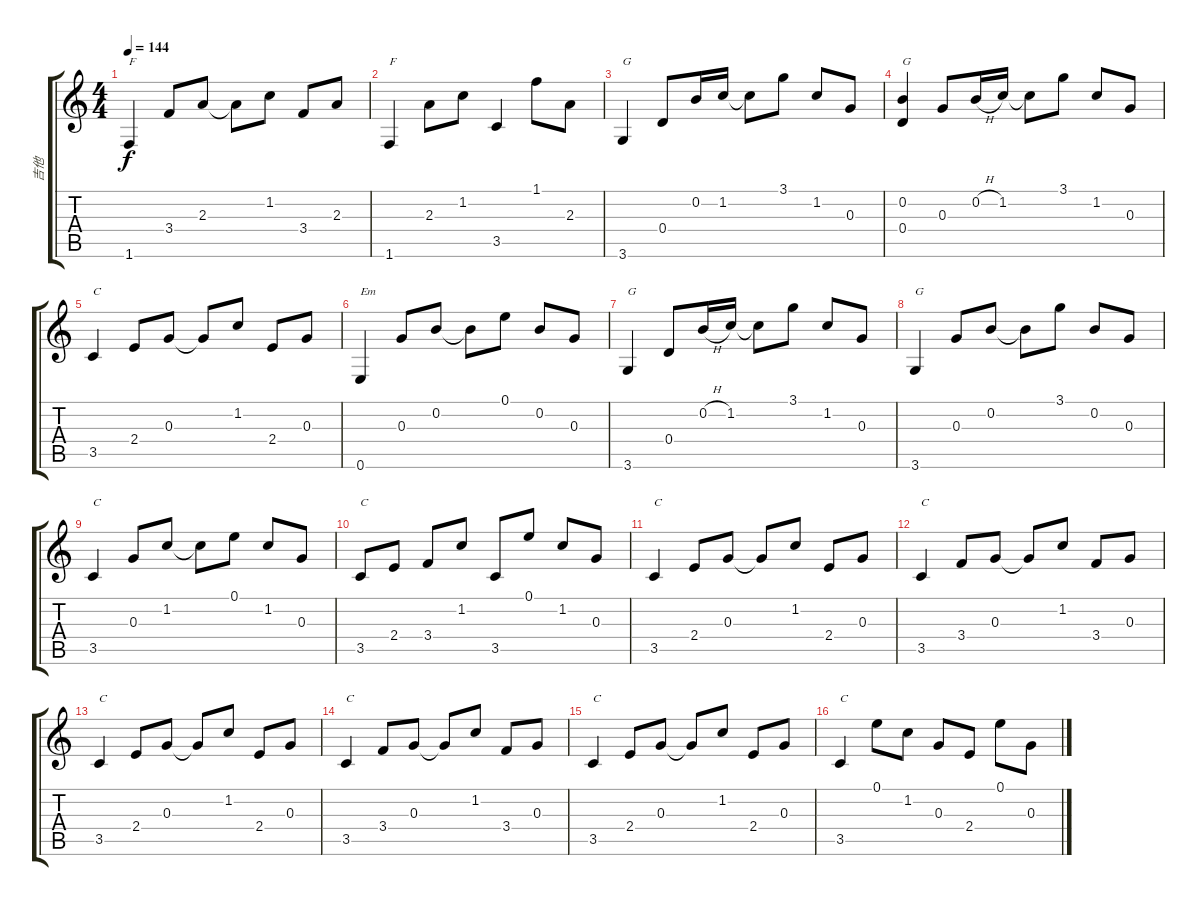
\track ("吉他" "吉他") {instrument acousticguitarsteel}
\staff {score tabs}
\tuning (E4 B3 G3 D3 A2 E2) {hide}
\ts (4 4)
\tempo 144
\clef g2
\ks c
1.6.4{txt "F" dy f} 3.4.8 2.3.8 2.3{t}.8 1.2.8 3.4.8 2.3.8 |
1.6.4{txt "F"} 2.3.8 1.2.8 3.5.4 1.1.8 2.3.8 |
3.6.4{txt "G"} 0.4.8 0.2.16 1.2.16 1.2{t}.8 3.1.8 1.2.8 0.3.8 |
(0.2 0.4).4{txt "G"} 0.3.8 0.2{h}.16 1.2.16 1.2{t}.8 3.1.8 1.2.8 0.3.8 |
3.5.4{txt "C"} 2.4.8 0.3.8 0.3{t}.8 1.2.8 2.4.8 0.3.8 |
0.6.4{txt "Em"} 0.3.8 0.2.8 0.2{t}.8 0.1.8 0.2.8 0.3.8 |
3.6.4{txt "G"} 0.4.8 0.2{h}.16 1.2.16 1.2{t}.8 3.1.8 1.2.8 0.3.8 |
3.6.4{txt "G"} 0.3.8 0.2.8 0.2{t}.8 3.1.8 0.2.8 0.3.8 |
3.5.4{txt "C"} 0.3.8 1.2.8 1.2{t}.8 0.1.8 1.2.8 0.3.8 |
3.5.8{txt "C"} 2.4.8 3.4.8 1.2.8 3.5.8 0.1.8 1.2.8 0.3.8 |
3.5.4{txt "C"} 2.4.8 0.3.8 0.3{t}.8 1.2.8 2.4.8 0.3.8 |
3.5.4{txt "C"} 3.4.8 0.3.8 0.3{t}.8 1.2.8 3.4.8 0.3.8 |
3.5.4{txt "C"} 2.4.8 0.3.8 0.3{t}.8 1.2.8 2.4.8 0.3.8 |
3.5.4{txt "C"} 3.4.8 0.3.8 0.3{t}.8 1.2.8 3.4.8 0.3.8 |
3.5.4{txt "C"} 2.4.8 0.3.8 0.3{t}.8 1.2.8 2.4.8 0.3.8 |
3.5.4{txt "C"} 0.1.8 1.2.8 0.3.8 2.4.8 0.1.8 0.3.8
